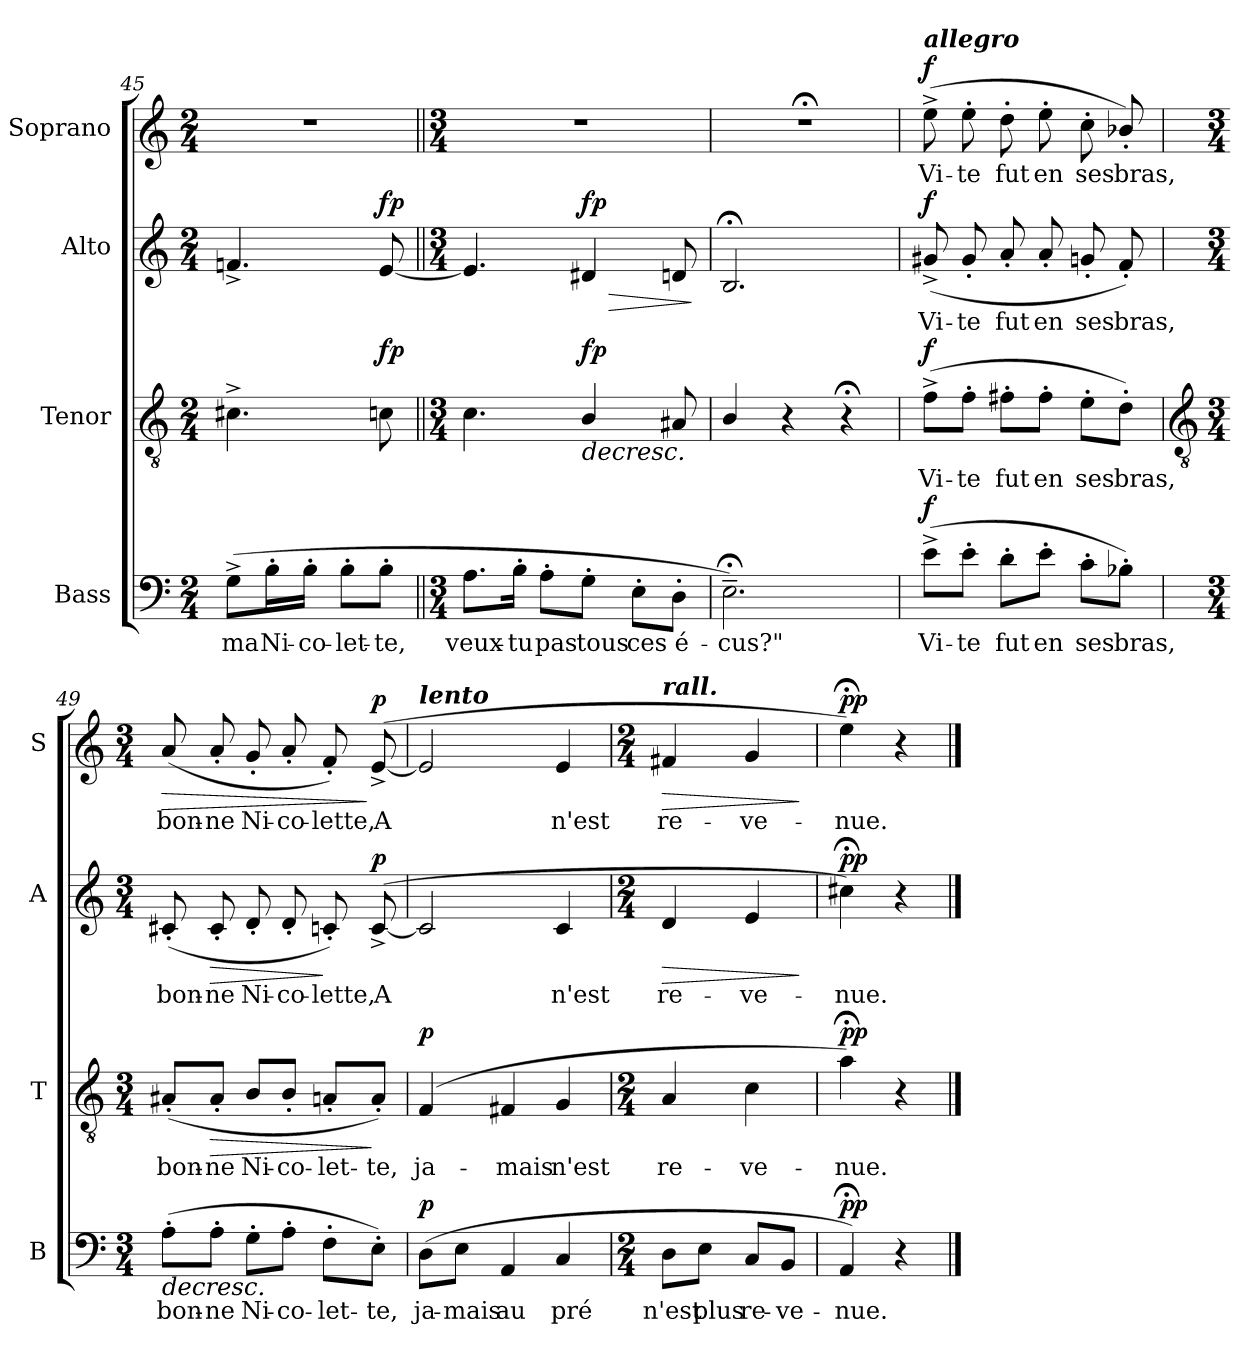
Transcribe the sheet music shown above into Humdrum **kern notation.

**kern	**text	**dynam	**kern	**text	**dynam	**kern	**text	**dynam	**kern	**text	**dynam
*part4	*part4	*part4	*part3	*part3	*part3	*part2	*part2	*part2	*part1	*part1	*part1
*staff4	*staff4	*staff4	*staff3	*staff3	*staff3	*staff2	*staff2	*staff2	*staff1	*staff1	*staff1
*I"Bass	*	*	*I"Tenor	*	*	*I"Alto	*	*	*I"Soprano	*	*
*I'B	*	*	*I'T	*	*	*I'A	*	*	*I'S	*	*
*clefF4	*	*	*clefGv2	*	*	*clefG2	*	*	*clefG2	*	*
*k[]	*	*	*k[]	*	*	*k[]	*	*	*k[]	*	*
*C:	*	*	*C:	*	*	*C:	*	*	*C:	*	*
*M2/4	*	*	*M2/4	*	*	*M2/4	*	*	*M2/4	*	*
=45	=45	=45	=45	=45	=45	=45	=45	=45	=45	=45	=45
!	!LO:LY:b	!	!	!	!	!	!	!	!LO:N:vis=1	!	!
(>8G^\L	ma	.	4.c#X^	.	.	4.fn^	.	.	2r	.	.
!	!LO:LY:b	!	!	!	!	!	!	!	!	!	!
16B'\L	Ni-	.	.	.	.	.	.	.	.	.	.
!	!LO:LY:b	!	!	!	!	!	!	!	!	!	!
16B'\JJ	-co-	.	.	.	.	.	.	.	.	.	.
!	!LO:LY:b	!	!	!	!	!	!	!	!	!	!
8B'\L	-let-	.	.	.	.	.	.	.	.	.	.
!	!LO:LY:b	!	!	!	!LO:DY:b	!	!	!LO:DY:b	!	!	!
8B'\J	-te,	.	8cn	.	fp	[8e	.	fp	.	.	.
=46||	=46||	=46||	=46||	=46||	=46||	=46||	=46||	=46||	=46||	=46||	=46||
*M3/4	*	*	*M3/4	*	*	*M3/4	*	*	*M3/4	*	*
!	!LO:LY:b	!	!	!	!	!	!	!	!LO:N:vis=1	!	!
8.A\L	veux-	.	4.c	.	.	4.e]	.	.	2.r	.	.
!	!LO:LY:b	!	!	!	!	!	!	!	!	!	!
16B'\Jk	-tu	.	.	.	.	.	.	.	.	.	.
!	!LO:LY:b	!	!	!	!	!	!	!	!	!	!
8A'\L	pas	.	.	.	.	.	.	.	.	.	.
!	!LO:LY:b	!	!	!	!LO:HP:b	!	!	!LO:HP:b	!	!	!
!	!	!	!	!	!LO:DY:n=1:b	!	!	!LO:DY:n=1:b	!	!	!
8G'\J	tous	.	4B/	.	> fp	4d#X	.	> fp	.	.	.
!	!LO:LY:b	!	!	!	!	!	!	!	!	!	!
8E'\L	ces	.	.	.	.	.	.	.	.	.	.
!	!LO:LY:b	!	!	!	!	!	!	!	!	!	!
8D'\J	é-	.	8A#X	.	.	8dn	.	.	.	.	.
.	.	.	.	.	.	.	.	]	.	.	.
=47	=47	=47	=47	=47	=47	=47	=47	=47	=47	=47	=47
!	!LO:LY:b	!	!	!	!	!	!	!	!LO:N:vis=1	!	!
2.E;<~)	-cus?"	.	4B/	.	.	2.B;<	.	.	2.r;<	.	.
.	.	.	4r	.	.	.	.	.	.	.	.
.	.	.	4r;<	.	.	.	.	.	.	.	.
=48	=48	=48	=48	=48	=48	=48	=48	=48	=48	=48	=48
!	!	!	!	!	!	!	!	!	!LO:TX:a:Bi:t=allegro	!	!
!	!LO:LY:b	!LO:DY:b	!	!LO:LY:b	!LO:DY:b	!	!LO:LY:b	!LO:DY:b	!	!LO:LY:b	!LO:DY:b
(>8e^\L	Vi-	f	(>8f^\L	Vi-	f	(<8g#X^	Vi-	f	(>8ee^	Vi-	f
!	!LO:LY:b	!	!	!LO:LY:b	!	!	!LO:LY:b	!	!	!LO:LY:b	!
8e'\J	-te	.	8f'\J	-te	.	8g#'	-te	.	8ee'	-te	.
!	!LO:LY:b	!	!	!LO:LY:b	!	!	!LO:LY:b	!	!	!LO:LY:b	!
8d'\L	fut	.	8f#X'\L	fut	.	8a'	fut	.	8dd'	fut	.
!	!LO:LY:b	!	!	!LO:LY:b	!	!	!LO:LY:b	!	!	!LO:LY:b	!
8e'\J	en	.	8f#'\J	en	.	8a'	en	.	8ee'	en	.
!	!LO:LY:b	!	!	!LO:LY:b	!	!	!LO:LY:b	!	!	!LO:LY:b	!
8c'\L	ses	.	8e'\L	ses	.	8gn'	ses	.	8cc'	ses	.
!	!LO:LY:b	!	!	!LO:LY:b	!	!	!LO:LY:b	!	!	!LO:LY:b	!
8B-X'\J)	bras,	.	8d'\J)	bras,	.	8f')	bras,	.	8b-X'/)	bras,	.
!!LO:LB:g=z
=49	=49	=49	=49	=49	=49	=49	=49	=49	=49	=49	=49
*	*	*	*clefGv2	*	*	*	*	*	*	*	*
*M3/4	*	*	*M3/4	*	*	*M3/4	*	*	*M3/4	*	*
!	!LO:LY:b	!LO:HP:b	!	!LO:LY:b	!	!	!LO:LY:b	!	!	!LO:LY:b	!LO:HP:b
(>8A'\L	bon-	>	(>8A#X'/L	bon-	.	(>8c#X'	bon-	.	(>8a	bon-	>
!	!LO:LY:b	!	!	!LO:LY:b	!LO:HP:b	!	!LO:LY:b	!LO:HP:b	!	!LO:LY:b	!
8A'\J	-ne	.	8A#'/J	-ne	>	8c#'	-ne	>	8a'	-ne	.
!	!LO:LY:b	!	!	!LO:LY:b	!	!	!LO:LY:b	!	!	!LO:LY:b	!
8G'\L	Ni-	.	8B/L	Ni-	.	8d'	Ni-	.	8g'	Ni-	.
!	!LO:LY:b	!	!	!LO:LY:b	!	!	!LO:LY:b	!	!	!LO:LY:b	!
8A'\J	-co-	.	8B'/J	-co-	.	8d'	-co-	.	8a'	-co-	.
!	!LO:LY:b	!	!	!LO:LY:b	!	!	!LO:LY:b	!	!	!LO:LY:b	!
8F'\L	-let-	.	8An'/L	-let-	.	8cn')	-lette,	]	8f')	-lette,	.
!	!LO:LY:b	!	!	!LO:LY:b	!	!	!LO:LY:b	!LO:DY:b	!	!LO:LY:b	!LO:DY:n=1:b
8E'\J)	-te,	.	8A'/J)	-te,	]	(<[8c^L	A	p	(<[8e^L	A	] p
=50	=50	=50	=50	=50	=50	=50	=50	=50	=50	=50	=50
!	!	!	!	!	!	!	!	!	!LO:TX:a:Bi:t=lento	!	!
!	!LO:LY:b	!LO:DY:b	!	!LO:LY:b	!LO:DY:b	!	!	!	!	!	!
(<8D\L	ja-	p	(>4F	ja-	p	2c]	.	.	2e]	.	.
!	!LO:LY:b	!	!	!	!	!	!	!	!	!	!
8E\J	-mais	.	.	.	.	.	.	.	.	.	.
!	!LO:LY:b	!	!	!LO:LY:b	!	!	!	!	!	!	!
4AA	au	.	4F#X	-mais	.	.	.	.	.	.	.
!	!LO:LY:b	!	!	!LO:LY:b	!	!	!LO:LY:b	!	!	!LO:LY:b	!
4C	pré	.	4G	n'est	.	4c	n'est	.	4e	n'est	.
=51	=51	=51	=51	=51	=51	=51	=51	=51	=51	=51	=51
*M2/4	*	*	*M2/4	*	*	*M2/4	*	*	*M2/4	*	*
!	!	!	!	!	!	!	!	!	!LO:TX:a:Bi:t=rall.	!	!
!	!LO:LY:b	!	!	!LO:LY:b	!	!	!LO:LY:b	!LO:HP:b	!	!LO:LY:b	!LO:HP:b
8D\L	n'est	.	4A	re-	.	4d	re-	>	4f#X	re-	>
!	!LO:LY:b	!	!	!	!	!	!	!	!	!	!
8E\J	plus	.	.	.	.	.	.	.	.	.	.
!	!LO:LY:b	!	!	!LO:LY:b	!	!	!LO:LY:b	!	!	!LO:LY:b	!
8C/L	re-	.	4c	-ve-	.	4e	-ve-	.	4g	-ve-	.
!	!LO:LY:b	!	!	!	!	!	!	!	!	!	!
8BB/J	-ve-	]	.	.	.	.	.	.	.	.	.
.	.	.	.	.	]	.	.	]	.	.	]
=52	=52	=52	=52	=52	=52	=52	=52	=52	=52	=52	=52
!	!LO:LY:b	!LO:DY:b	!	!LO:LY:b	!LO:DY:b	!	!LO:LY:b	!LO:DY:b	!	!LO:LY:b	!LO:DY:b
4AA;<)	-nue.	pp	4a;<)	-nue.	pp	4cc#X;<)	-nue.	pp	4ee;<)	-nue.	pp
4r	.	.	4r	.	.	4r	.	.	4r	.	.
==	==	==	==	==	==	==	==	==	==	==	==
*-	*-	*-	*-	*-	*-	*-	*-	*-	*-	*-	*-
